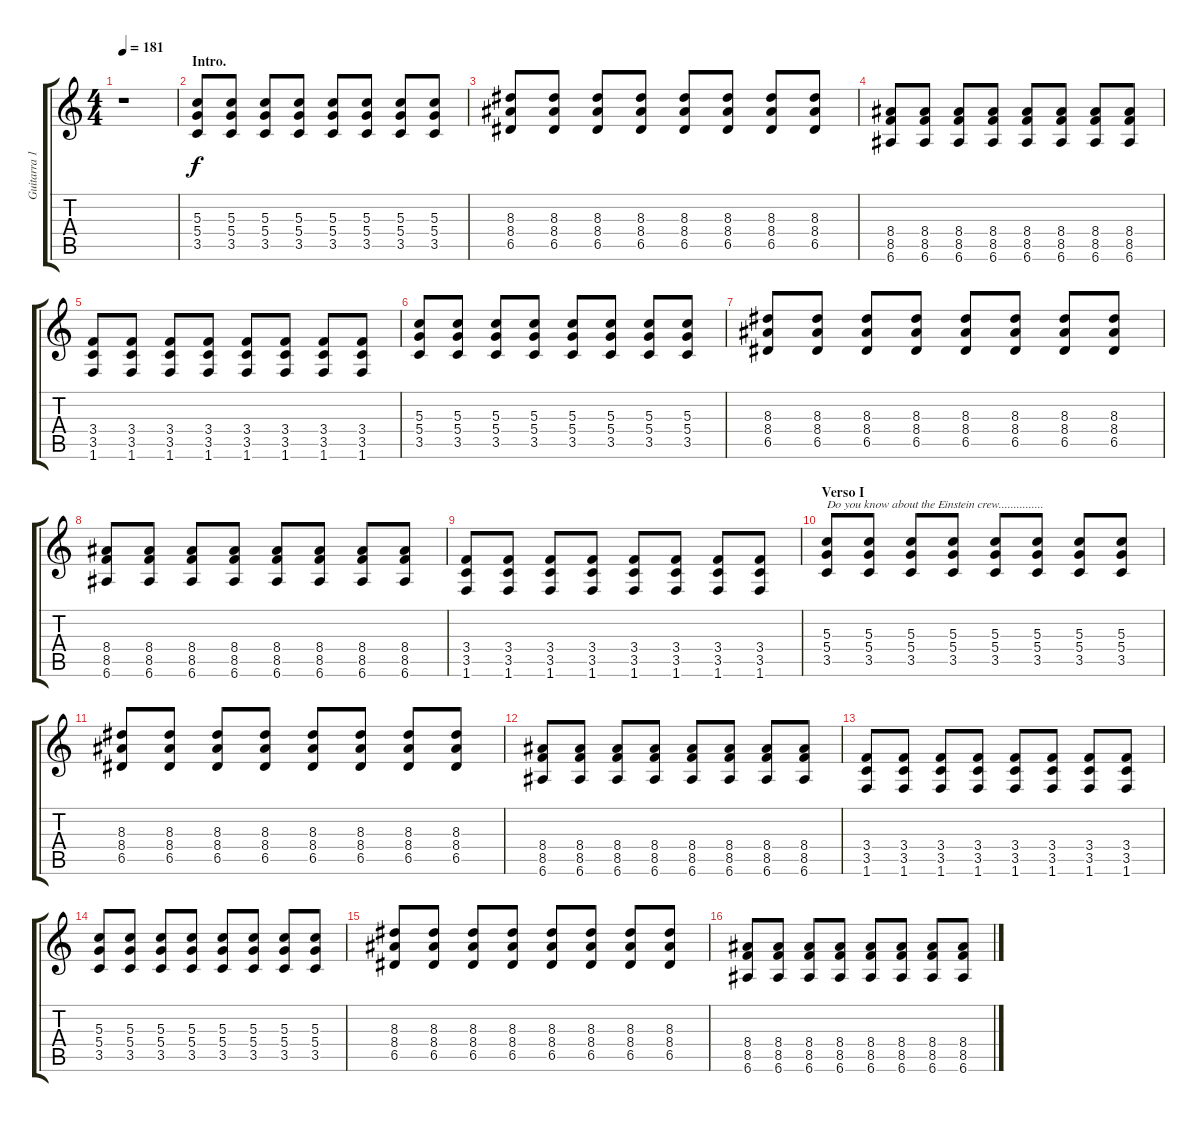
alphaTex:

\track ("Guitarra 1 - Mathias" "Guitarra 1") {instrument overdrivenguitar}
\staff {score tabs}
\tuning (E4 B3 G3 D3 A2 E2) {hide}
\ts (4 4)
\tempo 181
\clef g2
\ks c
r.1{dy f instrument overdrivenguitar} |
\section ("" "Intro.")
(5.3 5.4 3.5).8 (5.3 5.4 3.5).8 (5.3 5.4 3.5).8 (5.3 5.4 3.5).8 (5.3 5.4 3.5).8 (5.3 5.4 3.5).8 (5.3 5.4 3.5).8 (5.3 5.4 3.5).8 |
(8.3 8.4 6.5).8 (8.3 8.4 6.5).8 (8.3 8.4 6.5).8 (8.3 8.4 6.5).8 (8.3 8.4 6.5).8 (8.3 8.4 6.5).8 (8.3 8.4 6.5).8 (8.3 8.4 6.5).8 |
(8.4 8.5 6.6).8 (8.4 8.5 6.6).8 (8.4 8.5 6.6).8 (8.4 8.5 6.6).8 (8.4 8.5 6.6).8 (8.4 8.5 6.6).8 (8.4 8.5 6.6).8 (8.4 8.5 6.6).8 |
(3.4 3.5 1.6).8 (3.4 3.5 1.6).8 (3.4 3.5 1.6).8 (3.4 3.5 1.6).8 (3.4 3.5 1.6).8 (3.4 3.5 1.6).8 (3.4 3.5 1.6).8 (3.4 3.5 1.6).8 |
(5.3 5.4 3.5).8 (5.3 5.4 3.5).8 (5.3 5.4 3.5).8 (5.3 5.4 3.5).8 (5.3 5.4 3.5).8 (5.3 5.4 3.5).8 (5.3 5.4 3.5).8 (5.3 5.4 3.5).8 |
(8.3 8.4 6.5).8 (8.3 8.4 6.5).8 (8.3 8.4 6.5).8 (8.3 8.4 6.5).8 (8.3 8.4 6.5).8 (8.3 8.4 6.5).8 (8.3 8.4 6.5).8 (8.3 8.4 6.5).8 |
(8.4 8.5 6.6).8 (8.4 8.5 6.6).8 (8.4 8.5 6.6).8 (8.4 8.5 6.6).8 (8.4 8.5 6.6).8 (8.4 8.5 6.6).8 (8.4 8.5 6.6).8 (8.4 8.5 6.6).8 |
(3.4 3.5 1.6).8 (3.4 3.5 1.6).8 (3.4 3.5 1.6).8 (3.4 3.5 1.6).8 (3.4 3.5 1.6).8 (3.4 3.5 1.6).8 (3.4 3.5 1.6).8 (3.4 3.5 1.6).8 |
\section ("" "Verso I")
(5.3 5.4 3.5).8{txt "Do you know about the Einstein crew..............."} (5.3 5.4 3.5).8 (5.3 5.4 3.5).8 (5.3 5.4 3.5).8 (5.3 5.4 3.5).8 (5.3 5.4 3.5).8 (5.3 5.4 3.5).8 (5.3 5.4 3.5).8 |
(8.3 8.4 6.5).8 (8.3 8.4 6.5).8 (8.3 8.4 6.5).8 (8.3 8.4 6.5).8 (8.3 8.4 6.5).8 (8.3 8.4 6.5).8 (8.3 8.4 6.5).8 (8.3 8.4 6.5).8 |
(8.4 8.5 6.6).8 (8.4 8.5 6.6).8 (8.4 8.5 6.6).8 (8.4 8.5 6.6).8 (8.4 8.5 6.6).8 (8.4 8.5 6.6).8 (8.4 8.5 6.6).8 (8.4 8.5 6.6).8 |
(3.4 3.5 1.6).8 (3.4 3.5 1.6).8 (3.4 3.5 1.6).8 (3.4 3.5 1.6).8 (3.4 3.5 1.6).8 (3.4 3.5 1.6).8 (3.4 3.5 1.6).8 (3.4 3.5 1.6).8 |
(5.3 5.4 3.5).8 (5.3 5.4 3.5).8 (5.3 5.4 3.5).8 (5.3 5.4 3.5).8 (5.3 5.4 3.5).8 (5.3 5.4 3.5).8 (5.3 5.4 3.5).8 (5.3 5.4 3.5).8 |
(8.3 8.4 6.5).8 (8.3 8.4 6.5).8 (8.3 8.4 6.5).8 (8.3 8.4 6.5).8 (8.3 8.4 6.5).8 (8.3 8.4 6.5).8 (8.3 8.4 6.5).8 (8.3 8.4 6.5).8 |
(8.4 8.5 6.6).8 (8.4 8.5 6.6).8 (8.4 8.5 6.6).8 (8.4 8.5 6.6).8 (8.4 8.5 6.6).8 (8.4 8.5 6.6).8 (8.4 8.5 6.6).8 (8.4 8.5 6.6).8
